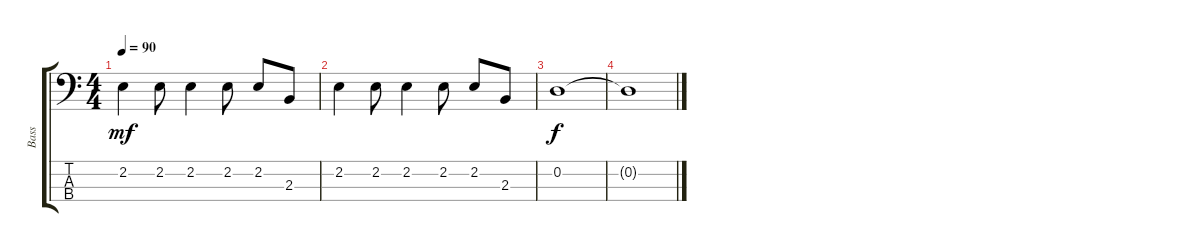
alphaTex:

\track ("Bass" "Bass") {instrument electricbassfinger}
\staff {score tabs}
\tuning (G2 D2 A1 E1) {hide}
\ts (4 4)
\tempo 90
\clef f4
\ks c
2.2.4{dy mf} 2.2.8 2.2.4 2.2.8 2.2.8 2.3.8 |
2.2.4 2.2.8 2.2.4 2.2.8 2.2.8 2.3.8 |
0.2.1{dy f instrument electricguitarclean} |
0.2{t}.1
